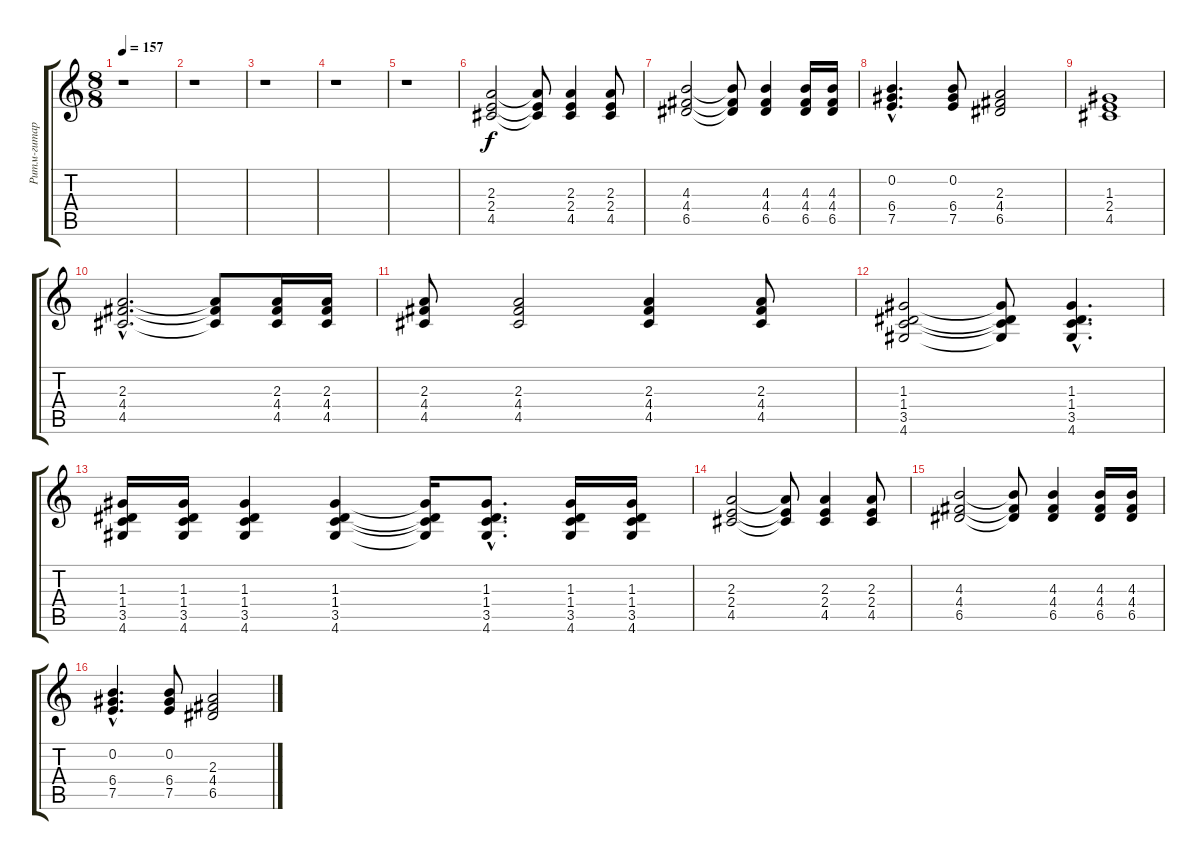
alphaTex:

\track ("Ритм-гитара" "Ритм-гитар") {instrument distortionguitar}
\staff {score tabs}
\tuning (E4 B3 G3 D3 A2 E2) {hide}
\ts (8 8)
\tempo 157
\clef g2
\ks c
r.1{dy f} |
r.1 |
r.1 |
r.1 |
r.1 |
(2.3 2.4 4.5).2 (2.3{t} 2.4{t} 4.5{t}).8 (2.3 2.4 4.5).4 (2.3 2.4 4.5).8 |
(4.3 4.4 6.5).2 (4.3{t} 4.4{t} 6.5{t}).8 (4.3 4.4 6.5).4 (4.3 4.4 6.5).16 (4.3 4.4 6.5).16 |
(0.2{hac} 6.4{hac} 7.5{hac}).4{d} (0.2 6.4 7.5).8 (2.3 4.4 6.5).2 |
(1.3 2.4 4.5).1 |
(2.3{hac} 4.4{hac} 4.5{hac}).2{d} (2.3{t} 4.4{t} 4.5{t}).8 (2.3 4.4 4.5).16 (2.3 4.4 4.5).16 |
(2.3 4.4 4.5).8 (2.3 4.4 4.5).2 (2.3 4.4 4.5).4 (2.3 4.4 4.5).8 |
(1.3 1.4 3.5 4.6).2 (1.3{t} 1.4{t} 3.5{t} 4.6{t}).8 (1.3{hac} 1.4{hac} 3.5{hac} 4.6{hac}).4{d} |
(1.3 1.4 3.5 4.6).16 (1.3 1.4 3.5 4.6).16 (1.3 1.4 3.5 4.6).4 (1.3 1.4 3.5 4.6).4 (1.3{t} 1.4{t} 3.5{t} 4.6{t}).16 (1.3{hac} 1.4{hac} 3.5{hac} 4.6{hac}).8{d} (1.3 1.4 3.5 4.6).16 (1.3 1.4 3.5 4.6).16 |
(2.3 2.4 4.5).2 (2.3{t} 2.4{t} 4.5{t}).8 (2.3 2.4 4.5).4 (2.3 2.4 4.5).8 |
(4.3 4.4 6.5).2 (4.3{t} 4.4{t} 6.5{t}).8 (4.3 4.4 6.5).4 (4.3 4.4 6.5).16 (4.3 4.4 6.5).16 |
(0.2{hac} 6.4{hac} 7.5{hac}).4{d} (0.2 6.4 7.5).8 (2.3 4.4 6.5).2
